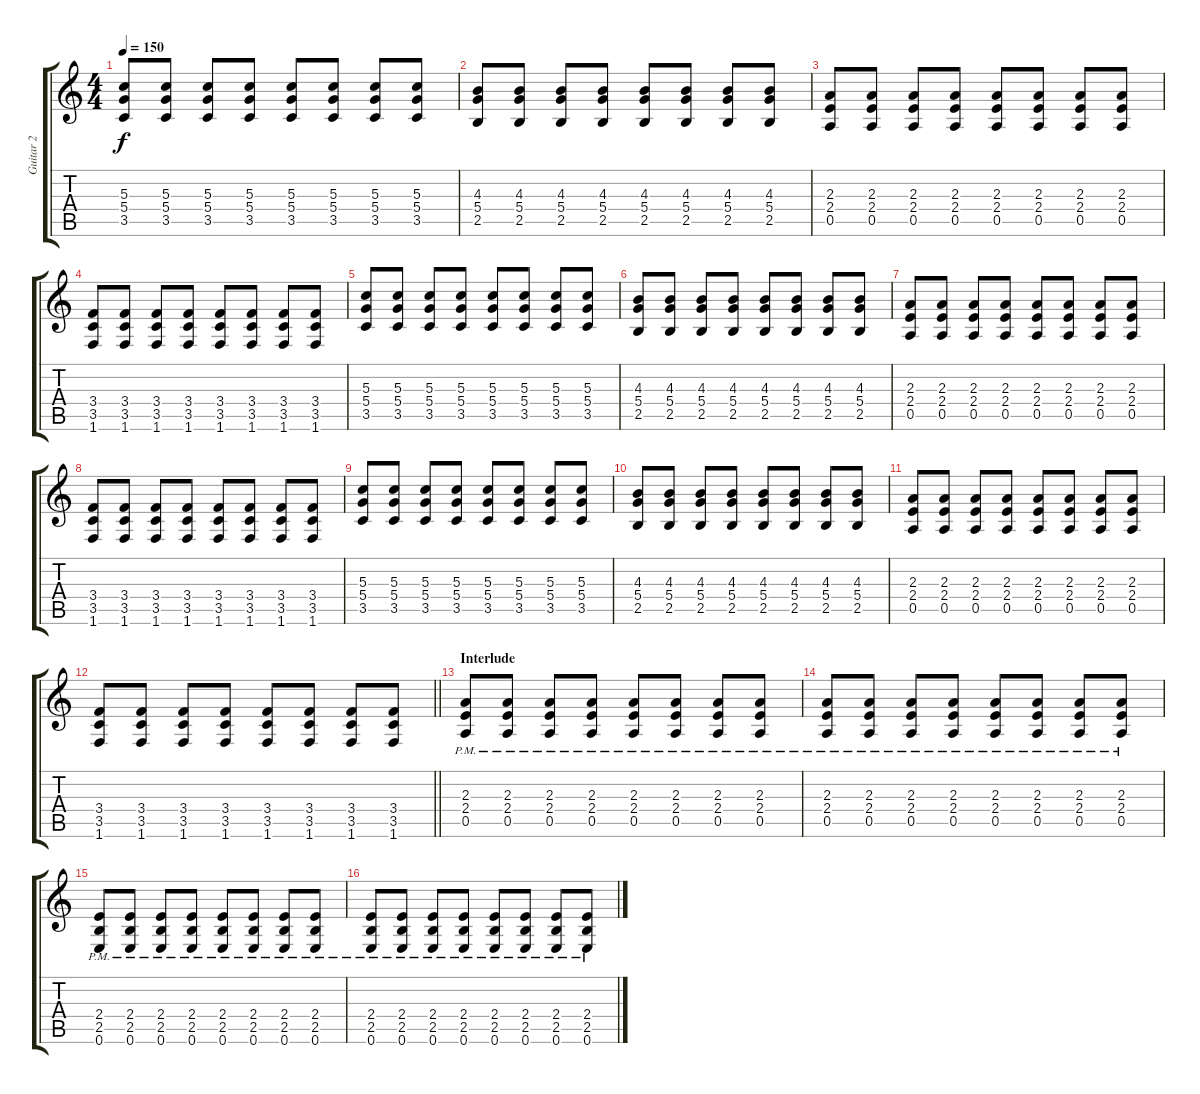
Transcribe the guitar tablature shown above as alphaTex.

\track ("Guitar 2" "Guitar 2") {instrument distortionguitar}
\staff {score tabs}
\tuning (E4 B3 G3 D3 A2 E2) {hide}
\ts (4 4)
\tempo 150
\clef g2
\ks c
(5.3 5.4 3.5).8{dy f} (5.3 5.4 3.5).8 (5.3 5.4 3.5).8 (5.3 5.4 3.5).8 (5.3 5.4 3.5).8 (5.3 5.4 3.5).8 (5.3 5.4 3.5).8 (5.3 5.4 3.5).8 |
(4.3 5.4 2.5).8 (4.3 5.4 2.5).8 (4.3 5.4 2.5).8 (4.3 5.4 2.5).8 (4.3 5.4 2.5).8 (4.3 5.4 2.5).8 (4.3 5.4 2.5).8 (4.3 5.4 2.5).8 |
(2.3 2.4 0.5).8 (2.3 2.4 0.5).8 (2.3 2.4 0.5).8 (2.3 2.4 0.5).8 (2.3 2.4 0.5).8 (2.3 2.4 0.5).8 (2.3 2.4 0.5).8 (2.3 2.4 0.5).8 |
(3.4 3.5 1.6).8 (3.4 3.5 1.6).8 (3.4 3.5 1.6).8 (3.4 3.5 1.6).8 (3.4 3.5 1.6).8 (3.4 3.5 1.6).8 (3.4 3.5 1.6).8 (3.4 3.5 1.6).8 |
(5.3 5.4 3.5).8 (5.3 5.4 3.5).8 (5.3 5.4 3.5).8 (5.3 5.4 3.5).8 (5.3 5.4 3.5).8 (5.3 5.4 3.5).8 (5.3 5.4 3.5).8 (5.3 5.4 3.5).8 |
(4.3 5.4 2.5).8 (4.3 5.4 2.5).8 (4.3 5.4 2.5).8 (4.3 5.4 2.5).8 (4.3 5.4 2.5).8 (4.3 5.4 2.5).8 (4.3 5.4 2.5).8 (4.3 5.4 2.5).8 |
(2.3 2.4 0.5).8 (2.3 2.4 0.5).8 (2.3 2.4 0.5).8 (2.3 2.4 0.5).8 (2.3 2.4 0.5).8 (2.3 2.4 0.5).8 (2.3 2.4 0.5).8 (2.3 2.4 0.5).8 |
(3.4 3.5 1.6).8 (3.4 3.5 1.6).8 (3.4 3.5 1.6).8 (3.4 3.5 1.6).8 (3.4 3.5 1.6).8 (3.4 3.5 1.6).8 (3.4 3.5 1.6).8 (3.4 3.5 1.6).8 |
(5.3 5.4 3.5).8 (5.3 5.4 3.5).8 (5.3 5.4 3.5).8 (5.3 5.4 3.5).8 (5.3 5.4 3.5).8 (5.3 5.4 3.5).8 (5.3 5.4 3.5).8 (5.3 5.4 3.5).8 |
(4.3 5.4 2.5).8 (4.3 5.4 2.5).8 (4.3 5.4 2.5).8 (4.3 5.4 2.5).8 (4.3 5.4 2.5).8 (4.3 5.4 2.5).8 (4.3 5.4 2.5).8 (4.3 5.4 2.5).8 |
(2.3 2.4 0.5).8 (2.3 2.4 0.5).8 (2.3 2.4 0.5).8 (2.3 2.4 0.5).8 (2.3 2.4 0.5).8 (2.3 2.4 0.5).8 (2.3 2.4 0.5).8 (2.3 2.4 0.5).8 |
\barLineRight lightlight
(3.4 3.5 1.6).8 (3.4 3.5 1.6).8 (3.4 3.5 1.6).8 (3.4 3.5 1.6).8 (3.4 3.5 1.6).8 (3.4 3.5 1.6).8 (3.4 3.5 1.6).8 (3.4 3.5 1.6).8 |
\section ("" "Interlude")
(2.3{pm} 2.4{pm} 0.5{pm}).8 (2.3{pm} 2.4{pm} 0.5{pm}).8 (2.3{pm} 2.4{pm} 0.5{pm}).8 (2.3{pm} 2.4{pm} 0.5{pm}).8 (2.3{pm} 2.4{pm} 0.5{pm}).8 (2.3{pm} 2.4{pm} 0.5{pm}).8 (2.3{pm} 2.4{pm} 0.5{pm}).8 (2.3{pm} 2.4{pm} 0.5{pm}).8 |
(2.3{pm} 2.4{pm} 0.5{pm}).8 (2.3{pm} 2.4{pm} 0.5{pm}).8 (2.3{pm} 2.4{pm} 0.5{pm}).8 (2.3{pm} 2.4{pm} 0.5{pm}).8 (2.3{pm} 2.4{pm} 0.5{pm}).8 (2.3{pm} 2.4{pm} 0.5{pm}).8 (2.3{pm} 2.4{pm} 0.5{pm}).8 (2.3{pm} 2.4{pm} 0.5{pm}).8 |
(2.4{pm} 2.5{pm} 0.6{pm}).8 (2.4{pm} 2.5{pm} 0.6{pm}).8 (2.4{pm} 2.5{pm} 0.6{pm}).8 (2.4{pm} 2.5{pm} 0.6{pm}).8 (2.4{pm} 2.5{pm} 0.6{pm}).8 (2.4{pm} 2.5{pm} 0.6{pm}).8 (2.4{pm} 2.5{pm} 0.6{pm}).8 (2.4{pm} 2.5{pm} 0.6{pm}).8 |
(2.4{pm} 2.5{pm} 0.6{pm}).8 (2.4{pm} 2.5{pm} 0.6{pm}).8 (2.4{pm} 2.5{pm} 0.6{pm}).8 (2.4{pm} 2.5{pm} 0.6{pm}).8 (2.4{pm} 2.5{pm} 0.6{pm}).8 (2.4{pm} 2.5{pm} 0.6{pm}).8 (2.4{pm} 2.5{pm} 0.6{pm}).8 (2.4{pm} 2.5{pm} 0.6{pm}).8
